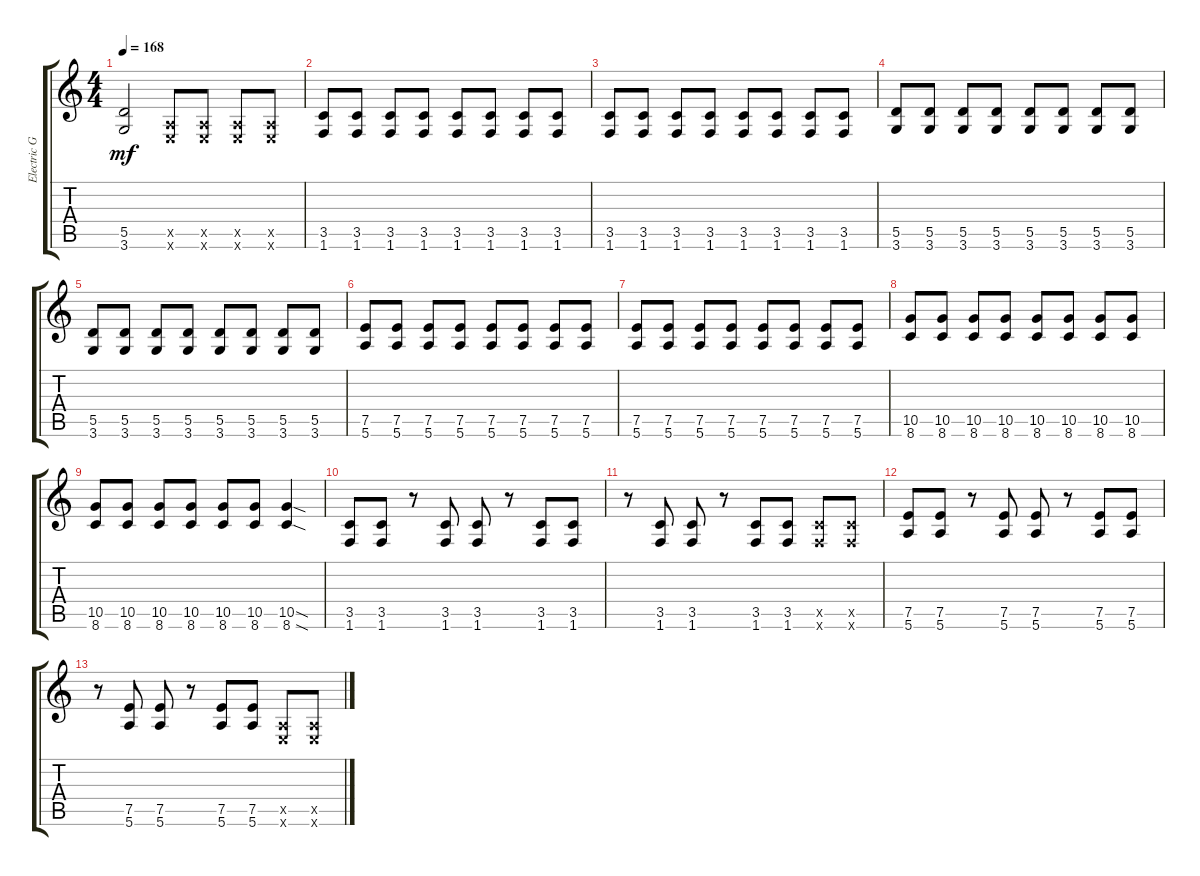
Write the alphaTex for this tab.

\track ("Electric Guitar 2" "Electric G") {instrument overdrivenguitar}
\staff {score tabs}
\tuning (E4 B3 G3 D3 A2 E2) {hide}
\ts (4 4)
\tempo 168
\clef g2
\ks c
(5.5 3.6).2{dy mf} (0.5{x} 0.6{x}).8 (0.5{x} 0.6{x}).8 (0.5{x} 0.6{x}).8 (0.5{x} 0.6{x}).8 |
(3.5 1.6).8 (3.5 1.6).8 (3.5 1.6).8 (3.5 1.6).8 (3.5 1.6).8 (3.5 1.6).8 (3.5 1.6).8 (3.5 1.6).8 |
(3.5 1.6).8 (3.5 1.6).8 (3.5 1.6).8 (3.5 1.6).8 (3.5 1.6).8 (3.5 1.6).8 (3.5 1.6).8 (3.5 1.6).8 |
(5.5 3.6).8 (5.5 3.6).8 (5.5 3.6).8 (5.5 3.6).8 (5.5 3.6).8 (5.5 3.6).8 (5.5 3.6).8 (5.5 3.6).8 |
(5.5 3.6).8 (5.5 3.6).8 (5.5 3.6).8 (5.5 3.6).8 (5.5 3.6).8 (5.5 3.6).8 (5.5 3.6).8 (5.5 3.6).8 |
(7.5 5.6).8 (7.5 5.6).8 (7.5 5.6).8 (7.5 5.6).8 (7.5 5.6).8 (7.5 5.6).8 (7.5 5.6).8 (7.5 5.6).8 |
(7.5 5.6).8 (7.5 5.6).8 (7.5 5.6).8 (7.5 5.6).8 (7.5 5.6).8 (7.5 5.6).8 (7.5 5.6).8 (7.5 5.6).8 |
(10.5 8.6).8 (10.5 8.6).8 (10.5 8.6).8 (10.5 8.6).8 (10.5 8.6).8 (10.5 8.6).8 (10.5 8.6).8 (10.5 8.6).8 |
(10.5 8.6).8 (10.5 8.6).8 (10.5 8.6).8 (10.5 8.6).8 (10.5 8.6).8 (10.5 8.6).8 (10.5{sod} 8.6{sod}).4 |
(3.5 1.6).8 (3.5 1.6).8 r.8 (3.5 1.6).8 (3.5 1.6).8 r.8 (3.5 1.6).8 (3.5 1.6).8 |
r.8 (3.5 1.6).8 (3.5 1.6).8 r.8 (3.5 1.6).8 (3.5 1.6).8 (3.5{x} 1.6{x}).8 (3.5{x} 1.6{x}).8 |
(7.5 5.6).8 (7.5 5.6).8 r.8 (7.5 5.6).8 (7.5 5.6).8 r.8 (7.5 5.6).8 (7.5 5.6).8 |
r.8 (7.5 5.6).8 (7.5 5.6).8 r.8 (7.5 5.6).8 (7.5 5.6).8 (0.5{x} 0.6{x}).8 (0.5{x} 0.6{x}).8
